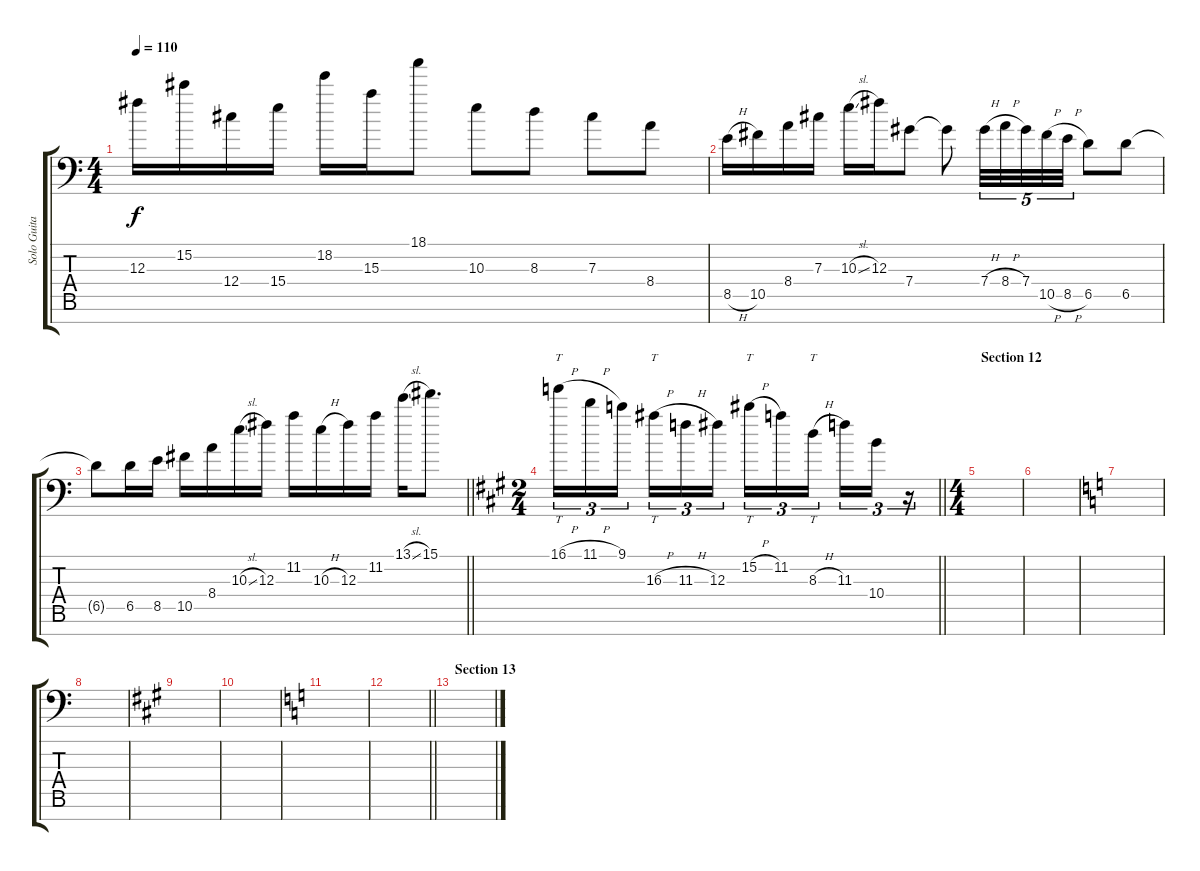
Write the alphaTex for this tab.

\track ("Solo Guitar" "Solo Guita") {instrument distortionguitar}
\staff {score tabs}
\tuning (Eb4 Bb3 Gb3 Db3 Ab2 Eb2 Ab1) {hide}
\ts (4 4)
\tempo 110
\clef f4
\ks c
12.3.16{dy f} 15.2.16 12.4.16 15.4.16 18.2.16 15.3.16 18.1.8 10.3.8 8.3.8 7.3.8 8.4.8 |
8.5{h}.16 10.5.16 8.4.16 7.3.16 10.3{sl}.16 12.3.16 7.4.8 7.4{t}.8 7.4{h}.32{tu (5 4)} 8.4{h}.32{tu (5 4)} 7.4.32{tu (5 4)} 10.5{h}.32{tu (5 4)} 8.5{h}.32{tu (5 4)} 6.5.8 6.5.8 |
\barLineRight lightlight
6.5{t}.8 6.5.16 8.5.16 10.5.16 8.4.16 10.3{sl}.16 12.3.16 11.2.16 10.3{h}.16 12.3.16 11.2.16 13.1{sl}.16 15.1.8{d} |
\ts (2 4)
\barLineRight lightlight
\ks f#minor
16.1{h}.16{tt tu (3 2)} 11.1{h}.16{tu (3 2)} 9.1.16{tu (3 2) beam splitsecondary} 16.3{h}.16{tt tu (3 2)} 11.3{h}.16{tu (3 2)} 12.3.16{tu (3 2)} 15.2{h}.16{tt tu (3 2)} 11.2.16{tu (3 2)} 8.3{h}.16{tt tu (3 2) beam splitsecondary} 11.3.16{tu (3 2)} 10.4.16{tu (3 2)} r.16{tu (3 2)} |
\ts (4 4)
\section ("" "Section 12")
|
|
\ks c
|
|
\ks f#minor
|
|
\ks c
|
\barLineRight lightlight
|
\section ("" "Section 13")
